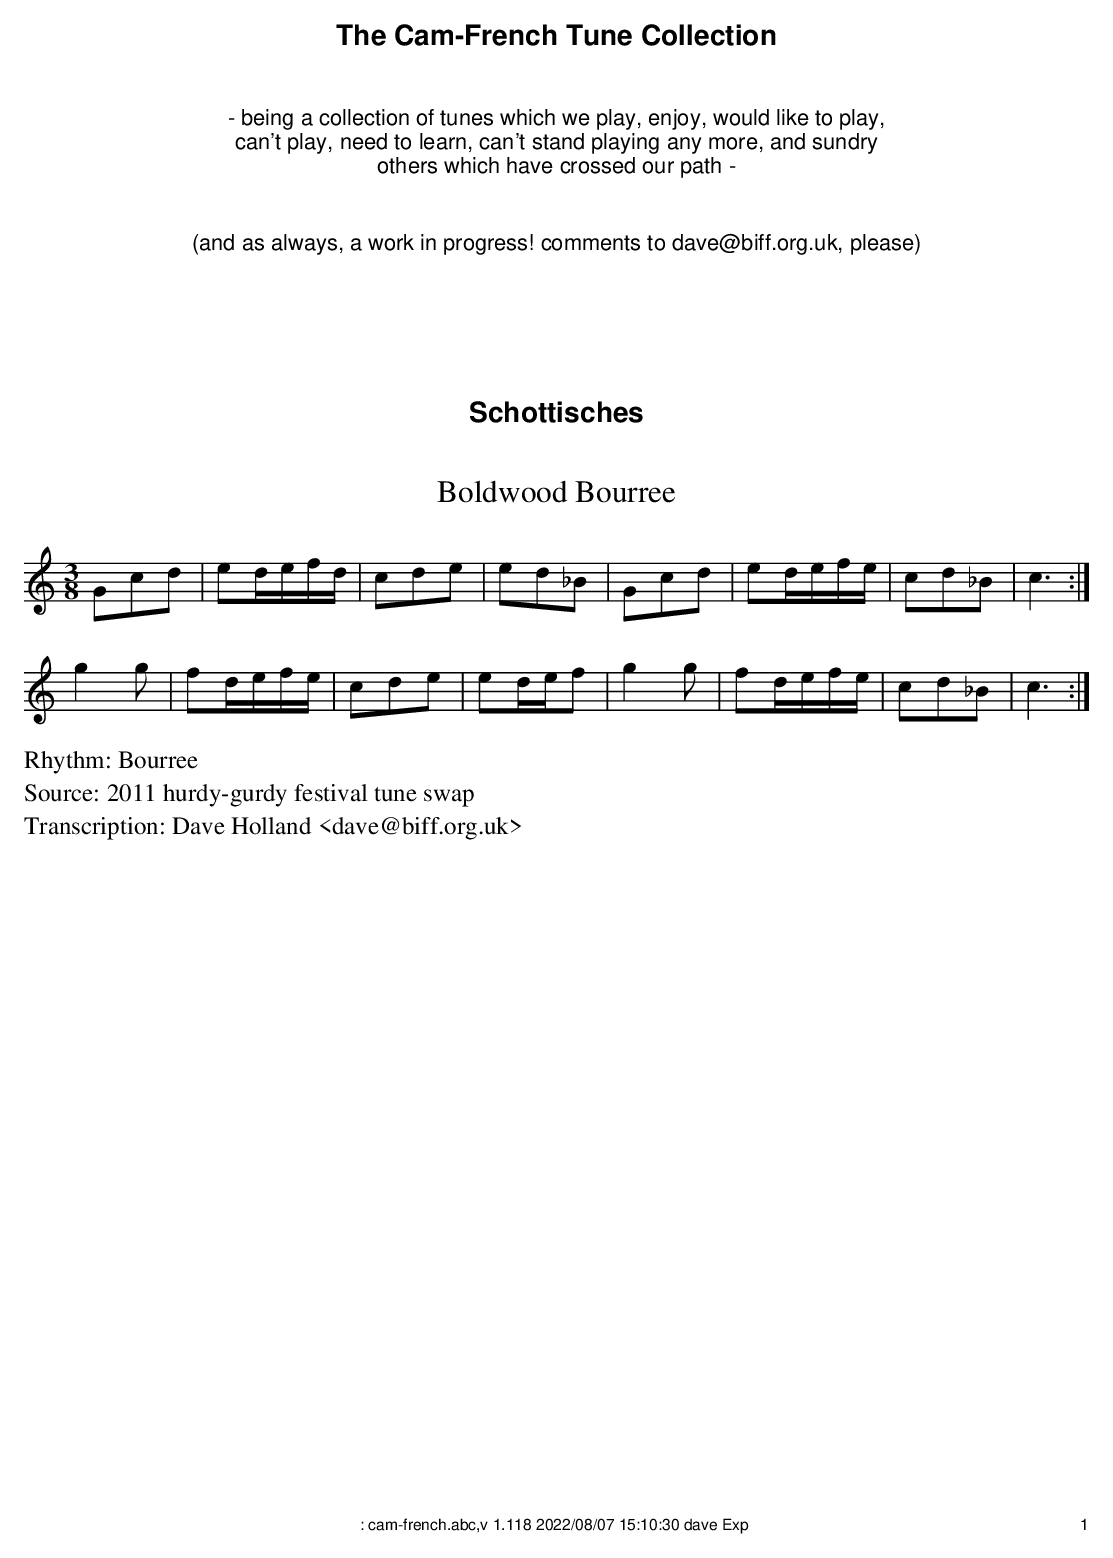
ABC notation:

X:1
T:Boldwood Bourree
M:3/8
L:1/8
K:C
Gcd | ed/e/f/d/ | cde | ed_B | Gcd | ed/e/f/e/ | cd_B | c3 :|
g2g | fd/e/f/e/ | cde | ed/e/f | g2g | fd/e/f/e/ | cd_B | c3 :|
